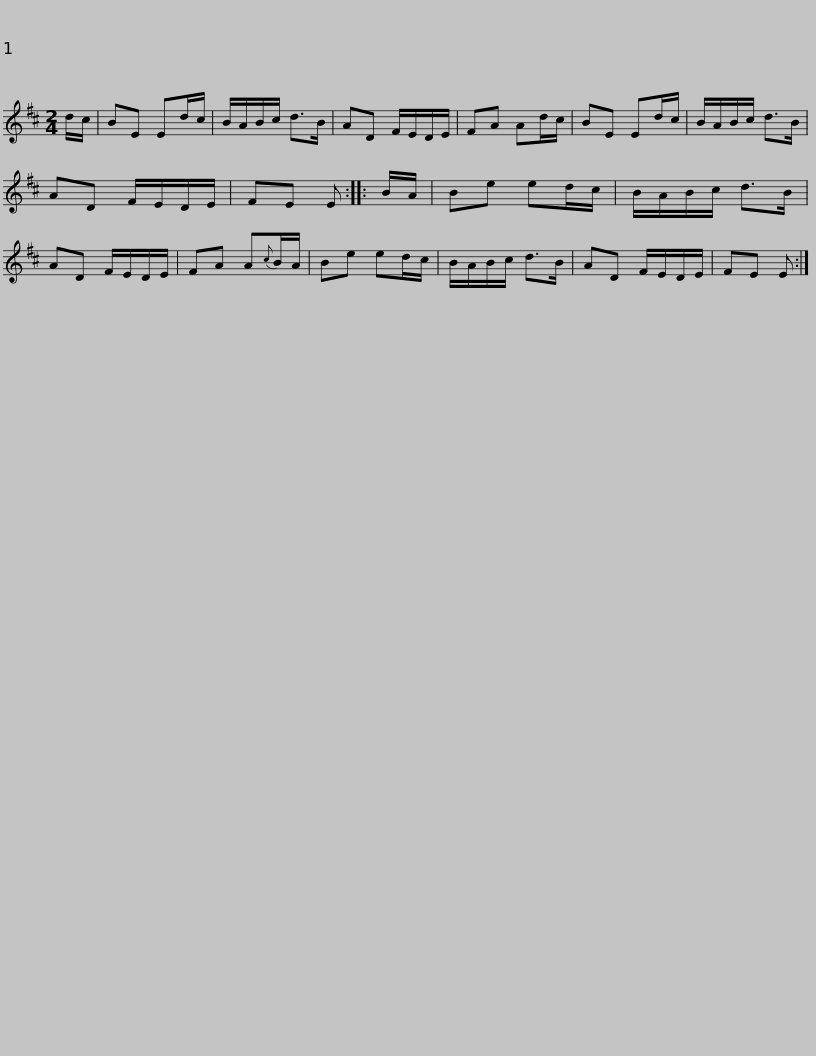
X:1
L:1/8
M:2/4
I:linebreak $
K:D
V:1 treble
V:1
 d/c/ | BE Ed/c/ | B/A/B/c/ d>B | AD F/E/D/E/ | FA Ad/c/ | %5
 BE Ed/c/ | B/A/B/c/ d>B | AD F/E/D/E/ | FE E ::$ B/A/ | %10
 Be ed/c/ | B/A/B/c/ d>B | AD F/E/D/E/ | FA A{c}B/A/ | Be ed/c/ | %15
 B/A/B/c/ d>B | AD F/E/D/E/ |$ FE E :| %18
